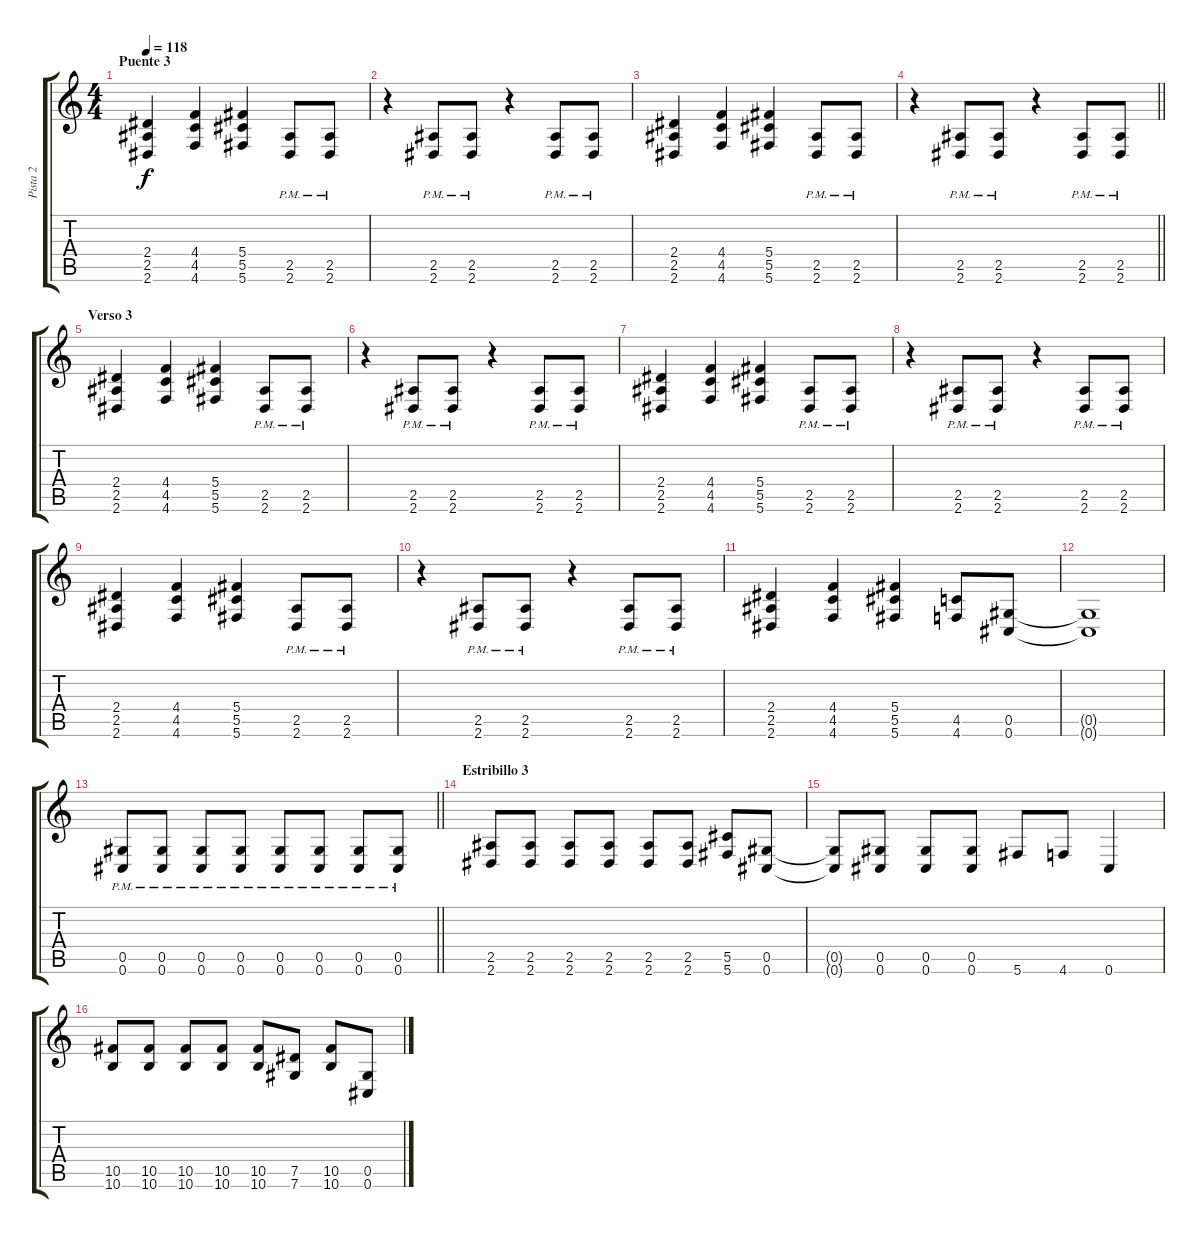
\track ("Pista 2" "Pista 2") {instrument distortionguitar}
\staff {score tabs}
\tuning (Eb4 Bb3 Gb3 Db3 Ab2 Db2) {hide}
\ts (4 4)
\section ("" "Puente 3")
\tempo 118
\clef g2
\ks c
(2.4 2.5 2.6).4{dy f} (4.4 4.5 4.6).4 (5.4 5.5 5.6).4 (2.5{pm} 2.6{pm}).8 (2.5{pm} 2.6{pm}).8 |
r.4 (2.5{pm} 2.6{pm}).8 (2.5{pm} 2.6{pm}).8 r.4 (2.5{pm} 2.6{pm}).8 (2.5{pm} 2.6{pm}).8 |
(2.4 2.5 2.6).4 (4.4 4.5 4.6).4 (5.4 5.5 5.6).4 (2.5{pm} 2.6{pm}).8 (2.5{pm} 2.6{pm}).8 |
\barLineRight lightlight
r.4 (2.5{pm} 2.6{pm}).8 (2.5{pm} 2.6{pm}).8 r.4 (2.5{pm} 2.6{pm}).8 (2.5{pm} 2.6{pm}).8 |
\section ("" "Verso 3")
(2.4 2.5 2.6).4 (4.4 4.5 4.6).4 (5.4 5.5 5.6).4 (2.5{pm} 2.6{pm}).8 (2.5{pm} 2.6{pm}).8 |
r.4 (2.5{pm} 2.6{pm}).8 (2.5{pm} 2.6{pm}).8 r.4 (2.5{pm} 2.6{pm}).8 (2.5{pm} 2.6{pm}).8 |
(2.4 2.5 2.6).4 (4.4 4.5 4.6).4 (5.4 5.5 5.6).4 (2.5{pm} 2.6{pm}).8 (2.5{pm} 2.6{pm}).8 |
r.4 (2.5{pm} 2.6{pm}).8 (2.5{pm} 2.6{pm}).8 r.4 (2.5{pm} 2.6{pm}).8 (2.5{pm} 2.6{pm}).8 |
(2.4 2.5 2.6).4 (4.4 4.5 4.6).4 (5.4 5.5 5.6).4 (2.5{pm} 2.6{pm}).8 (2.5{pm} 2.6{pm}).8 |
r.4 (2.5{pm} 2.6{pm}).8 (2.5{pm} 2.6{pm}).8 r.4 (2.5{pm} 2.6{pm}).8 (2.5{pm} 2.6{pm}).8 |
(2.4 2.5 2.6).4 (4.4 4.5 4.6).4 (5.4 5.5 5.6).4 (4.5 4.6).8 (0.5 0.6).8 |
(0.5{t} 0.6{t}).1 |
\barLineRight lightlight
(0.5{pm} 0.6{pm}).8 (0.5{pm} 0.6{pm}).8 (0.5{pm} 0.6{pm}).8 (0.5{pm} 0.6{pm}).8 (0.5{pm} 0.6{pm}).8 (0.5{pm} 0.6{pm}).8 (0.5{pm} 0.6{pm}).8 (0.5{pm} 0.6{pm}).8 |
\section ("" "Estribillo 3")
(2.5 2.6).8 (2.5 2.6).8 (2.5 2.6).8 (2.5 2.6).8 (2.5 2.6).8 (2.5 2.6).8 (5.5 5.6).8 (0.5 0.6).8 |
(0.5{t} 0.6{t}).8 (0.5 0.6).8 (0.5 0.6).8 (0.5 0.6).8 5.6.8 4.6.8 0.6.4 |
(10.5 10.6).8 (10.5 10.6).8 (10.5 10.6).8 (10.5 10.6).8 (10.5 10.6).8 (7.5 7.6).8 (10.5 10.6).8 (0.5 0.6).8
